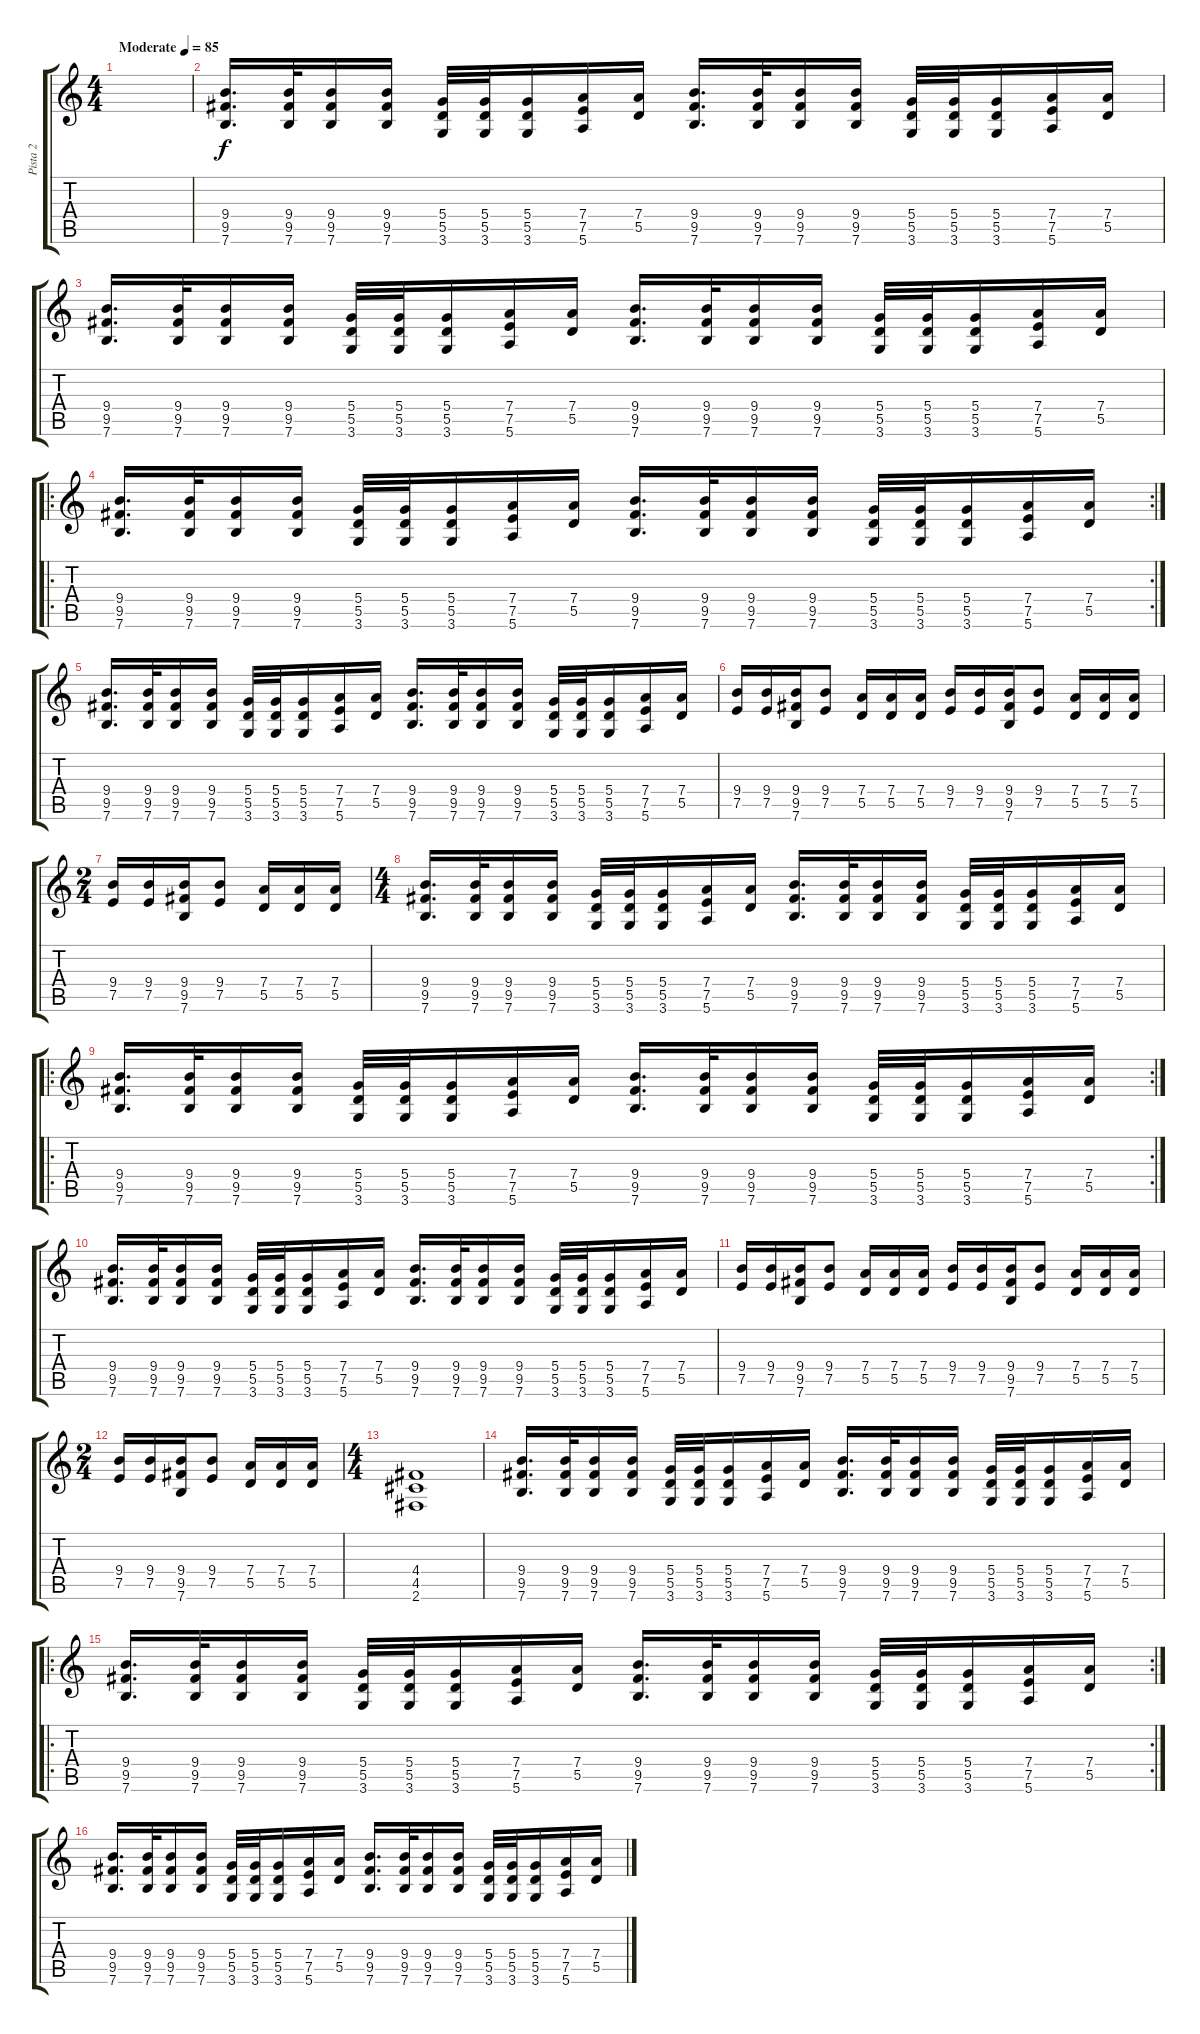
\track ("Pista 2" "Pista 2") {instrument distortionguitar}
\staff {score tabs}
\tuning (E4 B3 G3 D3 A2 E2) {hide}
\ts (4 4)
\tempo (85 "Moderate")
\clef g2
\ks c
|
(9.4 9.5 7.6).16{d} (9.4 9.5 7.6).32 (9.4 9.5 7.6).16 (9.4 9.5 7.6).16 (5.4 5.5 3.6).32 (5.4 5.5 3.6).32 (5.4 5.5 3.6).16 (7.4 7.5 5.6).16 (7.4 5.5).16 (9.4 9.5 7.6).16{d} (9.4 9.5 7.6).32 (9.4 9.5 7.6).16 (9.4 9.5 7.6).16 (5.4 5.5 3.6).32 (5.4 5.5 3.6).32 (5.4 5.5 3.6).16 (7.4 7.5 5.6).16 (7.4 5.5).16 |
(9.4 9.5 7.6).16{d} (9.4 9.5 7.6).32 (9.4 9.5 7.6).16 (9.4 9.5 7.6).16 (5.4 5.5 3.6).32 (5.4 5.5 3.6).32 (5.4 5.5 3.6).16 (7.4 7.5 5.6).16 (7.4 5.5).16 (9.4 9.5 7.6).16{d} (9.4 9.5 7.6).32 (9.4 9.5 7.6).16 (9.4 9.5 7.6).16 (5.4 5.5 3.6).32 (5.4 5.5 3.6).32 (5.4 5.5 3.6).16 (7.4 7.5 5.6).16 (7.4 5.5).16 |
\ro
\rc 2
(9.4 9.5 7.6).16{d} (9.4 9.5 7.6).32 (9.4 9.5 7.6).16 (9.4 9.5 7.6).16 (5.4 5.5 3.6).32 (5.4 5.5 3.6).32 (5.4 5.5 3.6).16 (7.4 7.5 5.6).16 (7.4 5.5).16 (9.4 9.5 7.6).16{d} (9.4 9.5 7.6).32 (9.4 9.5 7.6).16 (9.4 9.5 7.6).16 (5.4 5.5 3.6).32 (5.4 5.5 3.6).32 (5.4 5.5 3.6).16 (7.4 7.5 5.6).16 (7.4 5.5).16 |
(9.4 9.5 7.6).16{d} (9.4 9.5 7.6).32 (9.4 9.5 7.6).16 (9.4 9.5 7.6).16 (5.4 5.5 3.6).32 (5.4 5.5 3.6).32 (5.4 5.5 3.6).16 (7.4 7.5 5.6).16 (7.4 5.5).16 (9.4 9.5 7.6).16{d} (9.4 9.5 7.6).32 (9.4 9.5 7.6).16 (9.4 9.5 7.6).16 (5.4 5.5 3.6).32 (5.4 5.5 3.6).32 (5.4 5.5 3.6).16 (7.4 7.5 5.6).16 (7.4 5.5).16 |
(9.4 7.5).16 (9.4 7.5).16 (9.4 9.5 7.6).16 (9.4 7.5).8 (7.4 5.5).16 (7.4 5.5).16 (7.4 5.5).16 (9.4 7.5).16 (9.4 7.5).16 (9.4 9.5 7.6).16 (9.4 7.5).8 (7.4 5.5).16 (7.4 5.5).16 (7.4 5.5).16 |
\ts (2 4)
(9.4 7.5).16 (9.4 7.5).16 (9.4 9.5 7.6).16 (9.4 7.5).8 (7.4 5.5).16 (7.4 5.5).16 (7.4 5.5).16 |
\ts (4 4)
(9.4 9.5 7.6).16{d} (9.4 9.5 7.6).32 (9.4 9.5 7.6).16 (9.4 9.5 7.6).16 (5.4 5.5 3.6).32 (5.4 5.5 3.6).32 (5.4 5.5 3.6).16 (7.4 7.5 5.6).16 (7.4 5.5).16 (9.4 9.5 7.6).16{d} (9.4 9.5 7.6).32 (9.4 9.5 7.6).16 (9.4 9.5 7.6).16 (5.4 5.5 3.6).32 (5.4 5.5 3.6).32 (5.4 5.5 3.6).16 (7.4 7.5 5.6).16 (7.4 5.5).16 |
\ro
\rc 2
(9.4 9.5 7.6).16{d} (9.4 9.5 7.6).32 (9.4 9.5 7.6).16 (9.4 9.5 7.6).16 (5.4 5.5 3.6).32 (5.4 5.5 3.6).32 (5.4 5.5 3.6).16 (7.4 7.5 5.6).16 (7.4 5.5).16 (9.4 9.5 7.6).16{d} (9.4 9.5 7.6).32 (9.4 9.5 7.6).16 (9.4 9.5 7.6).16 (5.4 5.5 3.6).32 (5.4 5.5 3.6).32 (5.4 5.5 3.6).16 (7.4 7.5 5.6).16 (7.4 5.5).16 |
(9.4 9.5 7.6).16{d} (9.4 9.5 7.6).32 (9.4 9.5 7.6).16 (9.4 9.5 7.6).16 (5.4 5.5 3.6).32 (5.4 5.5 3.6).32 (5.4 5.5 3.6).16 (7.4 7.5 5.6).16 (7.4 5.5).16 (9.4 9.5 7.6).16{d} (9.4 9.5 7.6).32 (9.4 9.5 7.6).16 (9.4 9.5 7.6).16 (5.4 5.5 3.6).32 (5.4 5.5 3.6).32 (5.4 5.5 3.6).16 (7.4 7.5 5.6).16 (7.4 5.5).16 |
(9.4 7.5).16 (9.4 7.5).16 (9.4 9.5 7.6).16 (9.4 7.5).8 (7.4 5.5).16 (7.4 5.5).16 (7.4 5.5).16 (9.4 7.5).16 (9.4 7.5).16 (9.4 9.5 7.6).16 (9.4 7.5).8 (7.4 5.5).16 (7.4 5.5).16 (7.4 5.5).16 |
\ts (2 4)
(9.4 7.5).16 (9.4 7.5).16 (9.4 9.5 7.6).16 (9.4 7.5).8 (7.4 5.5).16 (7.4 5.5).16 (7.4 5.5).16 |
\ts (4 4)
(4.4 4.5 2.6).1 |
(9.4 9.5 7.6).16{d} (9.4 9.5 7.6).32 (9.4 9.5 7.6).16 (9.4 9.5 7.6).16 (5.4 5.5 3.6).32 (5.4 5.5 3.6).32 (5.4 5.5 3.6).16 (7.4 7.5 5.6).16 (7.4 5.5).16 (9.4 9.5 7.6).16{d} (9.4 9.5 7.6).32 (9.4 9.5 7.6).16 (9.4 9.5 7.6).16 (5.4 5.5 3.6).32 (5.4 5.5 3.6).32 (5.4 5.5 3.6).16 (7.4 7.5 5.6).16 (7.4 5.5).16 |
\ro
\rc 2
(9.4 9.5 7.6).16{d} (9.4 9.5 7.6).32 (9.4 9.5 7.6).16 (9.4 9.5 7.6).16 (5.4 5.5 3.6).32 (5.4 5.5 3.6).32 (5.4 5.5 3.6).16 (7.4 7.5 5.6).16 (7.4 5.5).16 (9.4 9.5 7.6).16{d} (9.4 9.5 7.6).32 (9.4 9.5 7.6).16 (9.4 9.5 7.6).16 (5.4 5.5 3.6).32 (5.4 5.5 3.6).32 (5.4 5.5 3.6).16 (7.4 7.5 5.6).16 (7.4 5.5).16 |
(9.4 9.5 7.6).16{d} (9.4 9.5 7.6).32 (9.4 9.5 7.6).16 (9.4 9.5 7.6).16 (5.4 5.5 3.6).32 (5.4 5.5 3.6).32 (5.4 5.5 3.6).16 (7.4 7.5 5.6).16 (7.4 5.5).16 (9.4 9.5 7.6).16{d} (9.4 9.5 7.6).32 (9.4 9.5 7.6).16 (9.4 9.5 7.6).16 (5.4 5.5 3.6).32 (5.4 5.5 3.6).32 (5.4 5.5 3.6).16 (7.4 7.5 5.6).16 (7.4 5.5).16
